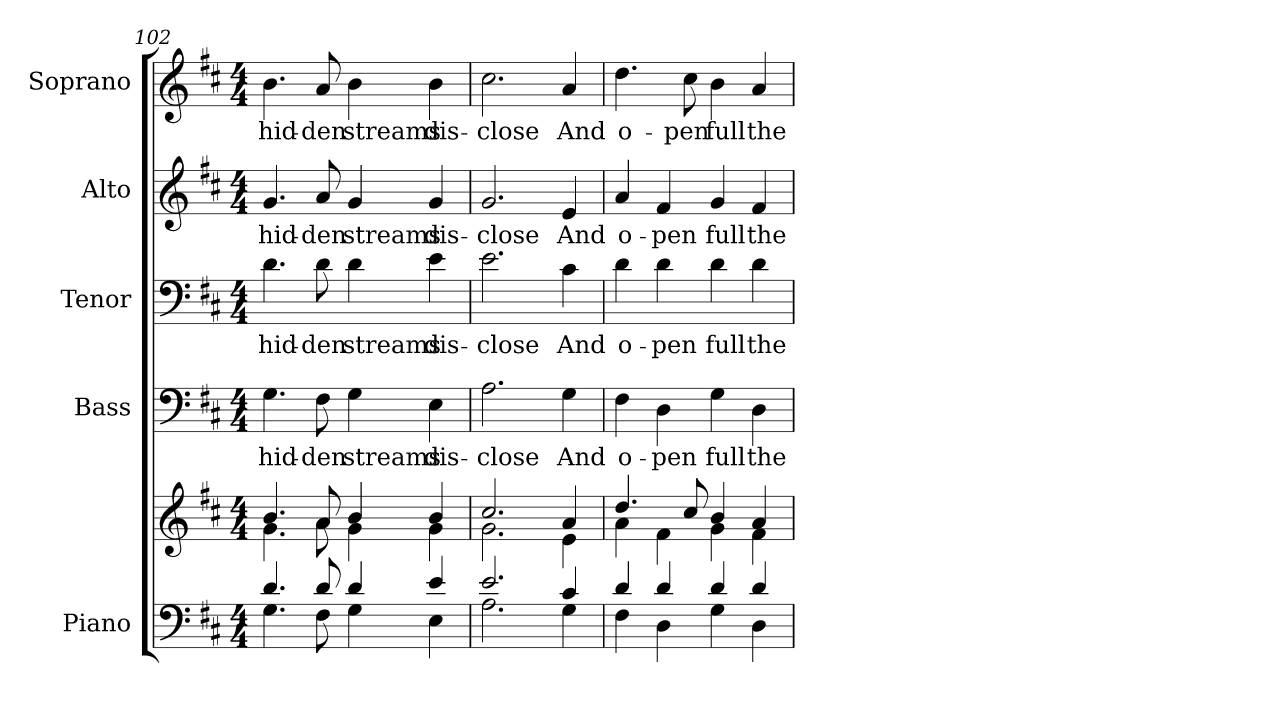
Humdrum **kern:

**kern	**kern	**kern	**text	**kern	**text	**kern	**text	**kern	**text
*part5	*part5	*part4	*part4	*part3	*part3	*part2	*part2	*part1	*part1
*staff6	*staff5	*staff4	*staff4	*staff3	*staff3	*staff2	*staff2	*staff1	*staff1
*I"Piano	*	*I"Bass	*	*I"Tenor	*	*I"Alto	*	*I"Soprano	*
*I'Pno.	*	*I'B.	*	*I'T.	*	*I'A.	*	*I'S.	*
!!LO:PB:g=z
*clefF4	*clefG2	*clefF4	*	*clefF4	*	*clefG2	*	*clefG2	*
*k[f#c#]	*k[f#c#]	*k[f#c#]	*	*k[f#c#]	*	*k[f#c#]	*	*k[f#c#]	*
*D:	*D:	*D:	*	*D:	*	*D:	*	*D:	*
*M4/4	*M4/4	*M4/4	*	*M4/4	*	*M4/4	*	*M4/4	*
=102	=102	=102	=102	=102	=102	=102	=102	=102	=102
*^	*^	*	*	*	*	*	*	*	*
!	!	!	!	!	!LO:LY:b:color=#000000	!	!	!	!	!	!
!	!	!	!	!	!	!	!LO:LY:b:color=#000000	!	!	!	!
!	!	!	!	!	!	!	!	!	!LO:LY:b:color=#000000	!	!
!	!	!	!	!	!	!	!	!	!	!	!LO:LY:b:color=#000000
4.di/	4.Gi\	4.bi/	4.gi\	4.Gi\	hid-	4.di\	hid-	4.gi/	hid-	4.bi\	hid-
!	!	!	!	!	!LO:LY:b:color=#000000	!	!	!	!	!	!
!	!	!	!	!	!	!	!LO:LY:b:color=#000000	!	!	!	!
!	!	!	!	!	!	!	!	!	!LO:LY:b:color=#000000	!	!
!	!	!	!	!	!	!	!	!	!	!	!LO:LY:b:color=#000000
8di/	8F#i\	8ai/	8ai\	8F#i\	-den	8di\	-den	8ai/	-den	8ai/	-den
!	!	!	!	!	!LO:LY:b:color=#000000	!	!	!	!	!	!
!	!	!	!	!	!	!	!LO:LY:b:color=#000000	!	!	!	!
!	!	!	!	!	!	!	!	!	!LO:LY:b:color=#000000	!	!
!	!	!	!	!	!	!	!	!	!	!	!LO:LY:b:color=#000000
4di/	4Gi\	4bi/	4gi\	4Gi\	streams	4di\	streams	4gi/	streams	4bi\	streams
!	!	!	!	!	!LO:LY:b:color=#000000	!	!	!	!	!	!
!	!	!	!	!	!	!	!LO:LY:b:color=#000000	!	!	!	!
!	!	!	!	!	!	!	!	!	!LO:LY:b:color=#000000	!	!
!	!	!	!	!	!	!	!	!	!	!	!LO:LY:b:color=#000000
4ei/	4Ei\	4bi/	4gi\	4Ei\	dis-	4ei\	dis-	4gi/	dis-	4bi\	dis-
=103	=103	=103	=103	=103	=103	=103	=103	=103	=103	=103	=103
!	!	!	!	!	!LO:LY:b:color=#000000	!	!	!	!	!	!
!	!	!	!	!	!	!	!LO:LY:b:color=#000000	!	!	!	!
!	!	!	!	!	!	!	!	!	!LO:LY:b:color=#000000	!	!
!	!	!	!	!	!	!	!	!	!	!	!LO:LY:b:color=#000000
2.ei/	2.Ai\	2.cc#i/	2.gi\	2.Ai\	-close	2.ei\	-close	2.gi/	-close	2.cc#i\	-close
!	!	!	!	!	!LO:LY:b:color=#000000	!	!	!	!	!	!
!	!	!	!	!	!	!	!LO:LY:b:color=#000000	!	!	!	!
!	!	!	!	!	!	!	!	!	!LO:LY:b:color=#000000	!	!
!	!	!	!	!	!	!	!	!	!	!	!LO:LY:b:color=#000000
4c#i/	4Gi\	4ai/	4ei\	4Gi\	And	4c#i\	And	4ei/	And	4ai/	And
!!LO:PB:g=z
=104	=104	=104	=104	=104	=104	=104	=104	=104	=104	=104	=104
!	!	!	!	!	!LO:LY:b:color=#000000	!	!	!	!	!	!
!	!	!	!	!	!	!	!LO:LY:b:color=#000000	!	!	!	!
!	!	!	!	!	!	!	!	!	!LO:LY:b:color=#000000	!	!
!	!	!	!	!	!	!	!	!	!	!	!LO:LY:b:color=#000000
4di/	4F#i\	4.ddi/	4ai\	4F#i\	o-	4di\	o-	4ai/	o-	4.ddi\	o-
!	!	!	!	!	!LO:LY:b:color=#000000	!	!	!	!	!	!
!	!	!	!	!	!	!	!LO:LY:b:color=#000000	!	!	!	!
!	!	!	!	!	!	!	!	!	!LO:LY:b:color=#000000	!	!
4di/	4Di\	.	4f#i\	4Di\	-pen	4di\	-pen	4f#i/	-pen	.	.
!	!	!	!	!	!	!	!	!	!	!	!LO:LY:b:color=#000000
.	.	8cc#i/	.	.	.	.	.	.	.	8cc#i\	-pen
!	!	!	!	!	!LO:LY:b:color=#000000	!	!	!	!	!	!
!	!	!	!	!	!	!	!LO:LY:b:color=#000000	!	!	!	!
!	!	!	!	!	!	!	!	!	!LO:LY:b:color=#000000	!	!
!	!	!	!	!	!	!	!	!	!	!	!LO:LY:b:color=#000000
4di/	4Gi\	4bi/	4gi\	4Gi\	full	4di\	full	4gi/	full	4bi\	full
!	!	!	!	!	!LO:LY:b:color=#000000	!	!	!	!	!	!
!	!	!	!	!	!	!	!LO:LY:b:color=#000000	!	!	!	!
!	!	!	!	!	!	!	!	!	!LO:LY:b:color=#000000	!	!
!	!	!	!	!	!	!	!	!	!	!	!LO:LY:b:color=#000000
4di/	4Di\	4ai/	4f#i\	4Di\	the	4di\	the	4f#i/	the	4ai/	the
*v	*v	*	*	*	*	*	*	*	*	*	*
*	*v	*v	*	*	*	*	*	*	*	*
=	=	=	=	=	=	=	=	=	=
*-	*-	*-	*-	*-	*-	*-	*-	*-	*-
